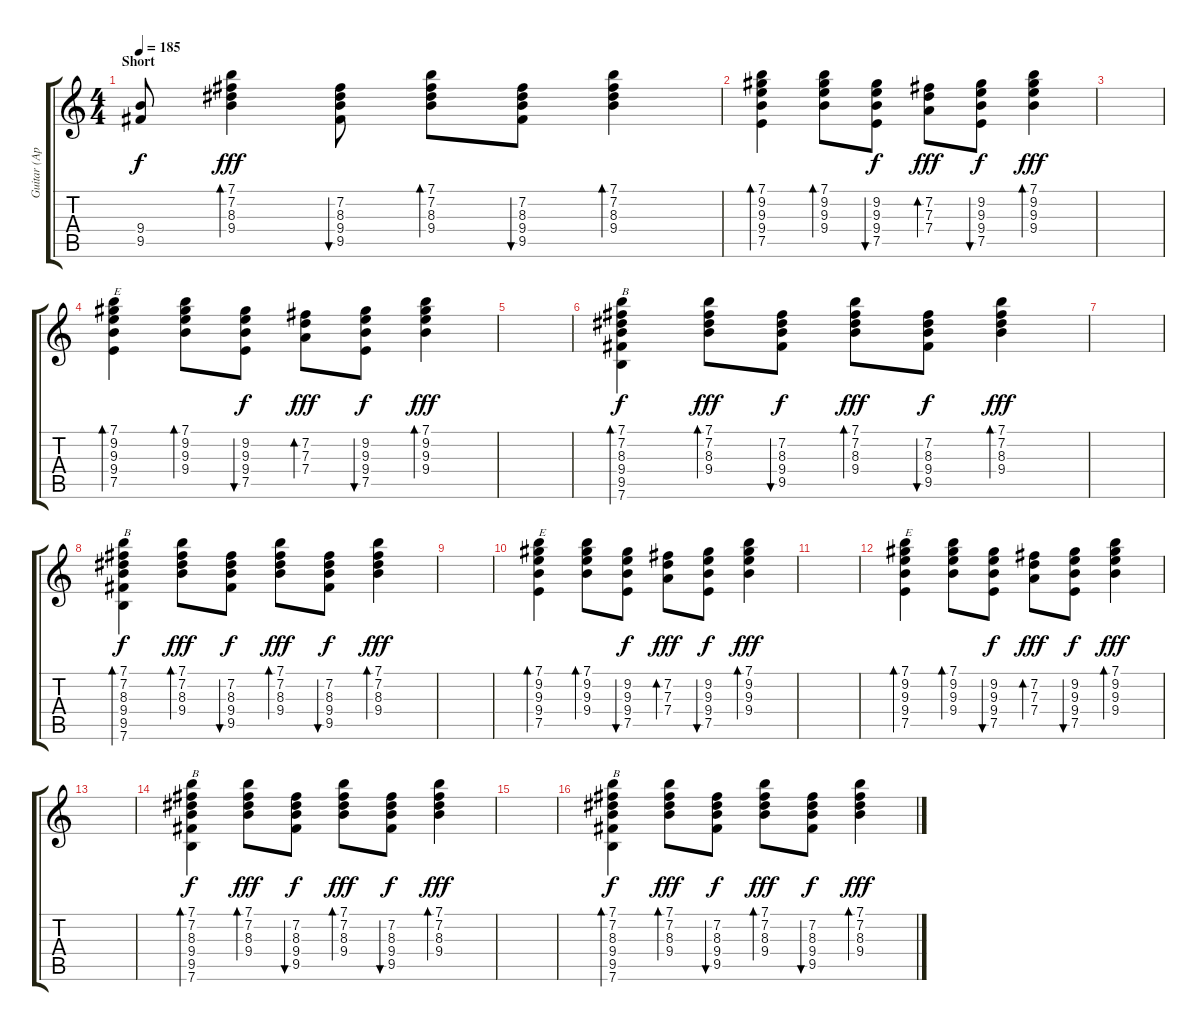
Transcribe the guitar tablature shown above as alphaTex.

\track ("Guitar (Apoy) " "Guitar (Ap") {instrument electricguitarclean}
\staff {score tabs}
\tuning (E4 B3 G3 D3 A2 E2) {hide}
\ts (4 4)
\section ("" "Short")
\tempo 185
\clef g2
\ks c
(9.4{t} 9.5{t}).8{dy f} (7.1 7.2 8.3 9.4).4{bd 30 dy fff} (7.2 8.3 9.4 9.5).8{bu 30} (7.1 7.2 8.3 9.4).8{bd 30} (7.2 8.3 9.4 9.5).8{bu 30} (7.1 7.2 8.3 9.4).4{bd 30} |
(7.1 9.2 9.3 9.4 7.5).4{bd 30} (7.1 9.2 9.3 9.4).8{bd 30} (9.2 9.3 9.4 7.5).8{bu 30 dy f} (7.2 7.3 7.4).8{bd 30 dy fff} (9.2 9.3 9.4 7.5).8{bu 30 dy f} (7.1 9.2 9.3 9.4).4{bd 30 dy fff} |
|
(7.1 9.2 9.3 9.4 7.5).4{bd 30 txt "E"} (7.1 9.2 9.3 9.4).8{bd 30} (9.2 9.3 9.4 7.5).8{bu 30 dy f} (7.2 7.3 7.4).8{bd 30 dy fff} (9.2 9.3 9.4 7.5).8{bu 30 dy f} (7.1 9.2 9.3 9.4).4{bd 30 dy fff} |
|
(7.1 7.2 8.3 9.4 9.5 7.6).4{bd 30 txt "B" dy f} (7.1 7.2 8.3 9.4).8{bd 30 dy fff} (7.2 8.3 9.4 9.5).8{bu 30 dy f} (7.1 7.2 8.3 9.4).8{bd 30 dy fff} (7.2 8.3 9.4 9.5).8{bu 30 dy f} (7.1 7.2 8.3 9.4).4{bd 30 dy fff} |
|
(7.1 7.2 8.3 9.4 9.5 7.6).4{bd 30 txt "B" dy f} (7.1 7.2 8.3 9.4).8{bd 30 dy fff} (7.2 8.3 9.4 9.5).8{bu 30 dy f} (7.1 7.2 8.3 9.4).8{bd 30 dy fff} (7.2 8.3 9.4 9.5).8{bu 30 dy f} (7.1 7.2 8.3 9.4).4{bd 30 dy fff} |
|
(7.1 9.2 9.3 9.4 7.5).4{bd 30 txt "E"} (7.1 9.2 9.3 9.4).8{bd 30} (9.2 9.3 9.4 7.5).8{bu 30 dy f} (7.2 7.3 7.4).8{bd 30 dy fff} (9.2 9.3 9.4 7.5).8{bu 30 dy f} (7.1 9.2 9.3 9.4).4{bd 30 dy fff} |
|
(7.1 9.2 9.3 9.4 7.5).4{bd 30 txt "E"} (7.1 9.2 9.3 9.4).8{bd 30} (9.2 9.3 9.4 7.5).8{bu 30 dy f} (7.2 7.3 7.4).8{bd 30 dy fff} (9.2 9.3 9.4 7.5).8{bu 30 dy f} (7.1 9.2 9.3 9.4).4{bd 30 dy fff} |
|
(7.1 7.2 8.3 9.4 9.5 7.6).4{bd 30 txt "B" dy f} (7.1 7.2 8.3 9.4).8{bd 30 dy fff} (7.2 8.3 9.4 9.5).8{bu 30 dy f} (7.1 7.2 8.3 9.4).8{bd 30 dy fff} (7.2 8.3 9.4 9.5).8{bu 30 dy f} (7.1 7.2 8.3 9.4).4{bd 30 dy fff} |
|
(7.1 7.2 8.3 9.4 9.5 7.6).4{bd 30 txt "B" dy f} (7.1 7.2 8.3 9.4).8{bd 30 dy fff} (7.2 8.3 9.4 9.5).8{bu 30 dy f} (7.1 7.2 8.3 9.4).8{bd 30 dy fff} (7.2 8.3 9.4 9.5).8{bu 30 dy f} (7.1 7.2 8.3 9.4).4{bd 30 dy fff}
